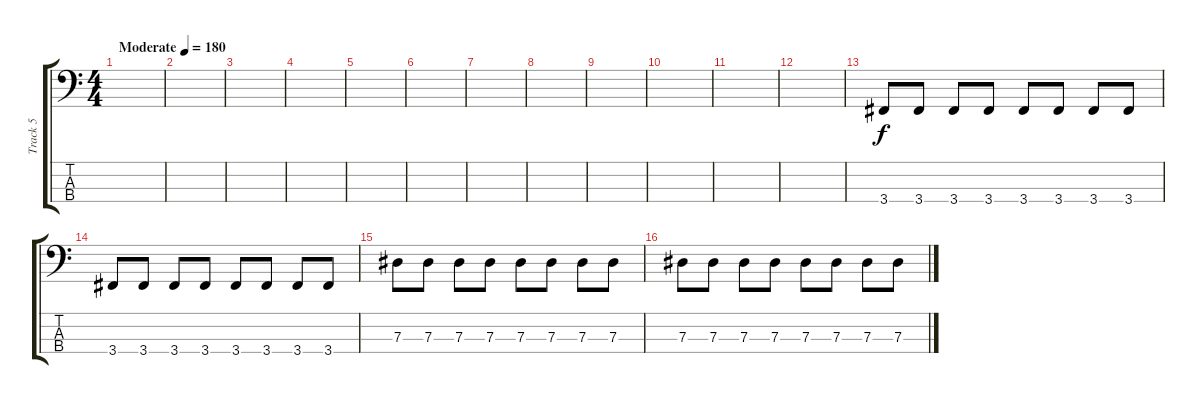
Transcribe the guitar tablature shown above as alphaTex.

\track ("Track 5" "Track 5") {instrument electricbassfinger}
\staff {score tabs}
\tuning (Gb2 Db2 Ab1 Eb1) {hide}
\ts (4 4)
\tempo (180 "Moderate")
\clef f4
\ks c
|
|
|
|
|
|
|
|
|
|
|
|
3.4.8 3.4.8 3.4.8 3.4.8 3.4.8 3.4.8 3.4.8 3.4.8 |
3.4.8 3.4.8 3.4.8 3.4.8 3.4.8 3.4.8 3.4.8 3.4.8 |
7.3.8 7.3.8 7.3.8 7.3.8 7.3.8 7.3.8 7.3.8 7.3.8 |
7.3.8 7.3.8 7.3.8 7.3.8 7.3.8 7.3.8 7.3.8 7.3.8
